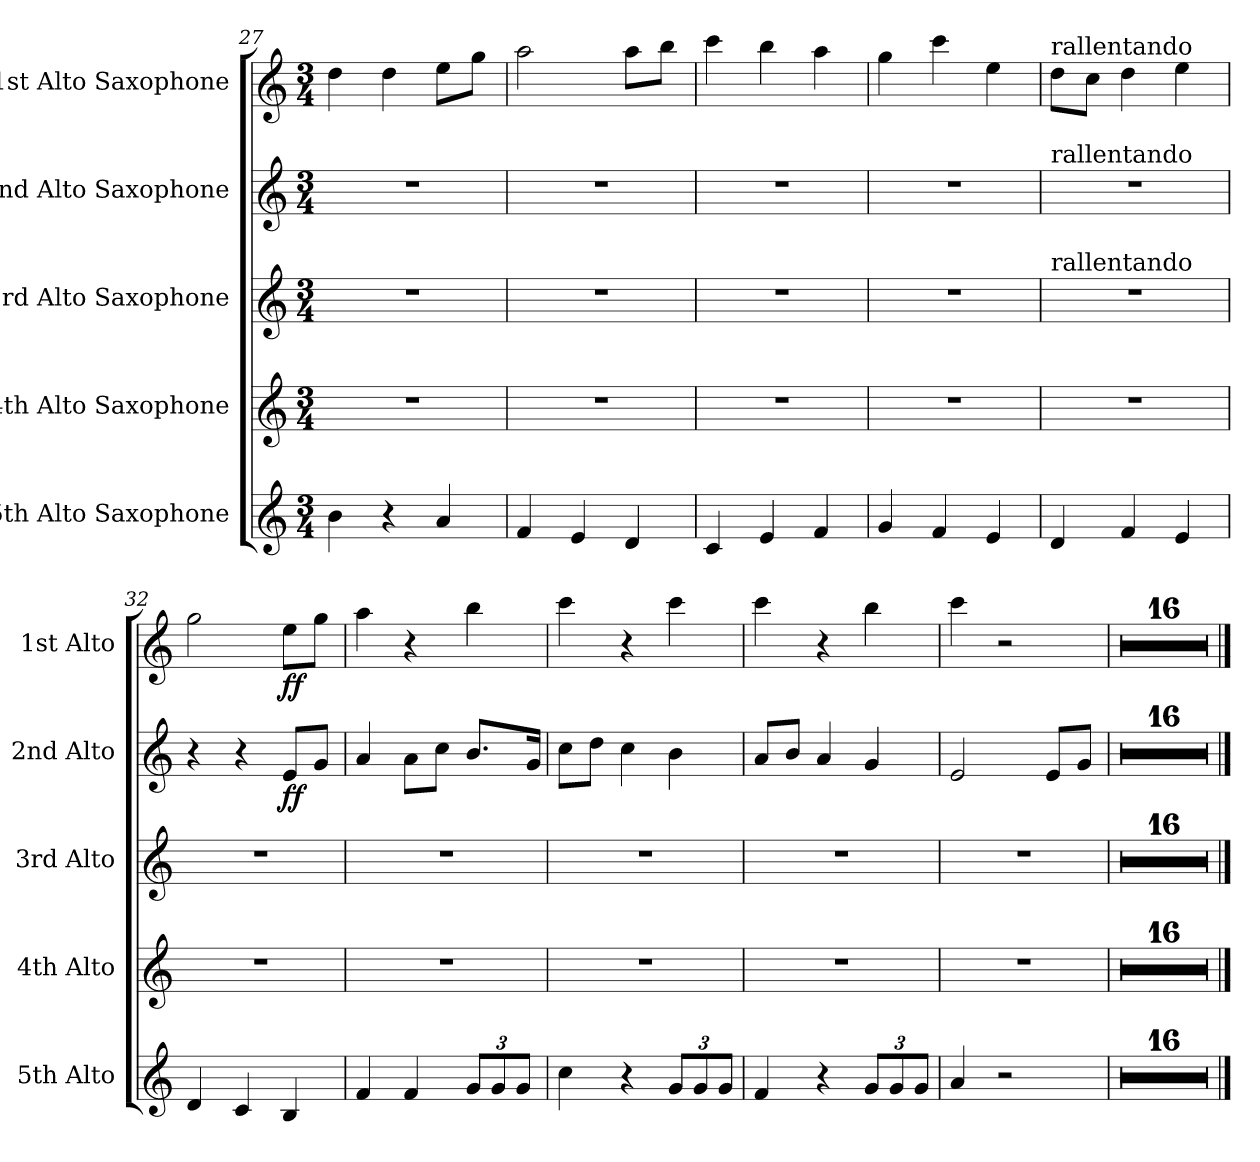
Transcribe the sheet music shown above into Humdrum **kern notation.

**kern	**kern	**kern	**kern	**dynam	**kern	**dynam
*part5	*part4	*part3	*part2	*part2	*part1	*part1
*staff5	*staff4	*staff3	*staff2	*staff2	*staff1	*staff1
*I"5th Alto Saxophone	*I"4th Alto Saxophone	*I"3rd Alto Saxophone	*I"2nd Alto Saxophone	*	*I"1st Alto Saxophone	*
*I'5th Alto	*I'4th Alto	*I'3rd Alto	*I'2nd Alto	*	*I'1st Alto	*
*clefG2	*clefG2	*clefG2	*clefG2	*	*clefG2	*
*ITrd5c9	*ITrd5c9	*ITrd5c9	*ITrd5c9	*	*ITrd5c9	*
*k[b-e-a-]	*k[b-e-a-]	*k[b-e-a-]	*k[b-e-a-]	*	*k[b-e-a-]	*
*M3/4	*M3/4	*M3/4	*M3/4	*	*M3/4	*
=27	=27	=27	=27	=27	=27	=27
4d\	2.r	2.r	2.r	.	4f\	.
4r	.	.	.	.	4f\	.
4c/	.	.	.	.	8g\L	.
.	.	.	.	.	8b-\J	.
=28	=28	=28	=28	=28	=28	=28
4A-/	2.r	2.r	2.r	.	2cc\	.
4G/	.	.	.	.	.	.
4F/	.	.	.	.	8cc\L	.
.	.	.	.	.	8dd\J	.
=29	=29	=29	=29	=29	=29	=29
4E-/	2.r	2.r	2.r	.	4ee-\	.
4G/	.	.	.	.	4dd\	.
4A-/	.	.	.	.	4cc\	.
!!LO:PB:g=z
=30	=30	=30	=30	=30	=30	=30
4B-/	2.r	2.r	2.r	.	4b-\	.
4A-/	.	.	.	.	4ee-\	.
4G/	.	.	.	.	4g\	.
=31	=31	=31	=31	=31	=31	=31
!	!	!	!	!	!LO:TX:a:t=rallentando	!
!	!	!	!LO:TX:a:t=rallentando	!	!	!
!	!	!LO:TX:a:t=rallentando	!	!	!	!
4F/	2.r	2.r	2.r	.	8f\L	.
.	.	.	.	.	8e-\J	.
4A-/	.	.	.	.	4f\	.
4G/	.	.	.	.	4g\	.
=32	=32	=32	=32	=32	=32	=32
4F/	2.r	2.r	4r	.	2b-\	.
4E-/	.	.	4r	.	.	.
!	!	!	!	!LO:DY:b	!	!LO:DY:b
4D/	.	.	8G/L	ff	8g\L	ff
.	.	.	8B-/J	.	8b-\J	.
=33	=33	=33	=33	=33	=33	=33
4A-/	2.r	2.r	4c/	.	4cc\	.
4A-/	.	.	8c\L	.	4r	.
.	.	.	8e-\J	.	.	.
*Xbrackettup	*	*	*	*	*	*
12B-/L	.	.	8.d/L	.	4dd\	.
12B-/	.	.	.	.	.	.
12B-/J	.	.	.	.	.	.
.	.	.	16B-/Jk	.	.	.
=34	=34	=34	=34	=34	=34	=34
4e-\	2.r	2.r	8e-\L	.	4ee-\	.
.	.	.	8f\J	.	.	.
4r	.	.	4e-\	.	4r	.
12B-/L	.	.	4d\	.	4ee-\	.
12B-/	.	.	.	.	.	.
12B-/J	.	.	.	.	.	.
=35	=35	=35	=35	=35	=35	=35
4A-/	2.r	2.r	8c/L	.	4ee-\	.
.	.	.	8d/J	.	.	.
4r	.	.	4c/	.	4r	.
12B-/L	.	.	4B-/	.	4dd\	.
12B-/	.	.	.	.	.	.
12B-/J	.	.	.	.	.	.
=36	=36	=36	=36	=36	=36	=36
4c/	2.r	2.r	2G/	.	4ee-\	.
2r	.	.	.	.	2r	.
.	.	.	8G/L	.	.	.
.	.	.	8B-/J	.	.	.
=37	=37	=37	=37	=37	=37	=37
2.r	2.r	2.r	2.r	.	2.r	.
!!LO:LB:g=z
=38	=38	=38	=38	=38	=38	=38
2.r	2.r	2.r	2.r	.	2.r	.
=39	=39	=39	=39	=39	=39	=39
2.r	2.r	2.r	2.r	.	2.r	.
=40	=40	=40	=40	=40	=40	=40
2.r	2.r	2.r	2.r	.	2.r	.
=41	=41	=41	=41	=41	=41	=41
2.r	2.r	2.r	2.r	.	2.r	.
=42	=42	=42	=42	=42	=42	=42
2.r	2.r	2.r	2.r	.	2.r	.
=43	=43	=43	=43	=43	=43	=43
2.r	2.r	2.r	2.r	.	2.r	.
=44	=44	=44	=44	=44	=44	=44
2.r	2.r	2.r	2.r	.	2.r	.
=45	=45	=45	=45	=45	=45	=45
2.r	2.r	2.r	2.r	.	2.r	.
=46	=46	=46	=46	=46	=46	=46
2.r	2.r	2.r	2.r	.	2.r	.
=47	=47	=47	=47	=47	=47	=47
2.r	2.r	2.r	2.r	.	2.r	.
=48	=48	=48	=48	=48	=48	=48
2.r	2.r	2.r	2.r	.	2.r	.
=49	=49	=49	=49	=49	=49	=49
2.r	2.r	2.r	2.r	.	2.r	.
=50	=50	=50	=50	=50	=50	=50
2.r	2.r	2.r	2.r	.	2.r	.
=51	=51	=51	=51	=51	=51	=51
2.r	2.r	2.r	2.r	.	2.r	.
=52	=52	=52	=52	=52	=52	=52
2.r	2.r	2.r	2.r	.	2.r	.
==	==	==	==	==	==	==
*-	*-	*-	*-	*-	*-	*-
